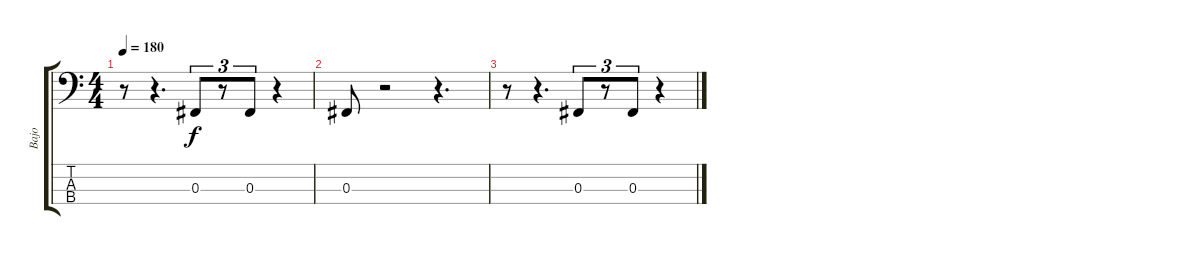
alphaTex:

\track ("Bajo" "Bajo") {instrument electricbassfinger}
\staff {score tabs}
\tuning (E2 B1 Gb1 Db1) {hide}
\ts (4 4)
\tempo 180
\clef f4
\ks c
r.8{dy f} r.4{d} 0.3.8{tu (3 2)} r.8{tu (3 2)} 0.3.8{tu (3 2)} r.4 |
0.3.8 r.2 r.4{d} |
r.8 r.4{d} 0.3.8{tu (3 2)} r.8{tu (3 2)} 0.3.8{tu (3 2)} r.4
